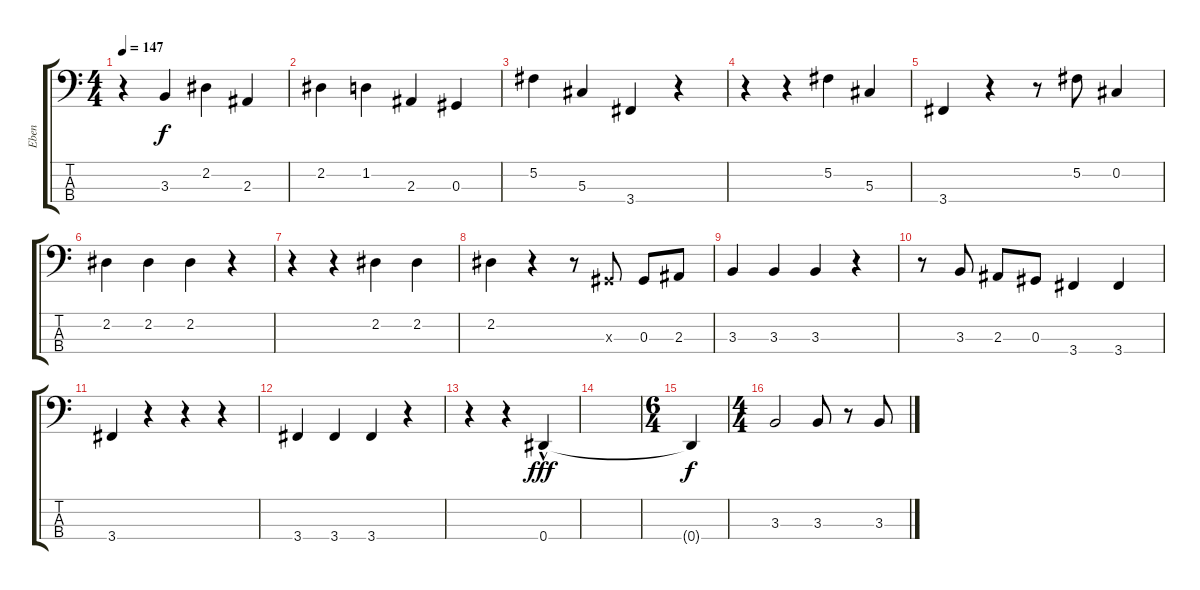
\track ("Eben" "Eben") {instrument electricbassfinger}
\staff {score tabs}
\tuning (Gb2 Db2 Ab1 Eb1) {hide}
\ts (4 4)
\tempo 147
\clef f4
\ks c
r.4{dy f} 3.3.4 2.2.4 2.3.4 |
2.2.4 1.2.4 2.3.4 0.3.4 |
5.2.4 5.3.4 3.4.4 r.4 |
r.4 r.4 5.2.4 5.3.4 |
3.4.4 r.4 r.8 5.2.8 0.2.4 |
2.2.4 2.2.4 2.2.4 r.4 |
r.4 r.4 2.2.4 2.2.4 |
2.2.4 r.4 r.8 0.3{x}.8 0.3.8 2.3.8 |
3.3.4 3.3.4 3.3.4 r.4 |
r.8 3.3.8 2.3.8 0.3.8 3.4.4 3.4.4 |
3.4.4 r.4 r.4 r.4 |
3.4.4 3.4.4 3.4.4 r.4 |
r.4 r.4 0.4{hac}.4{dy fff} |
|
\ts (6 4)
0.4{t}.4{dy f} |
\ts (4 4)
3.3.2 3.3.8 r.8 3.3.8
